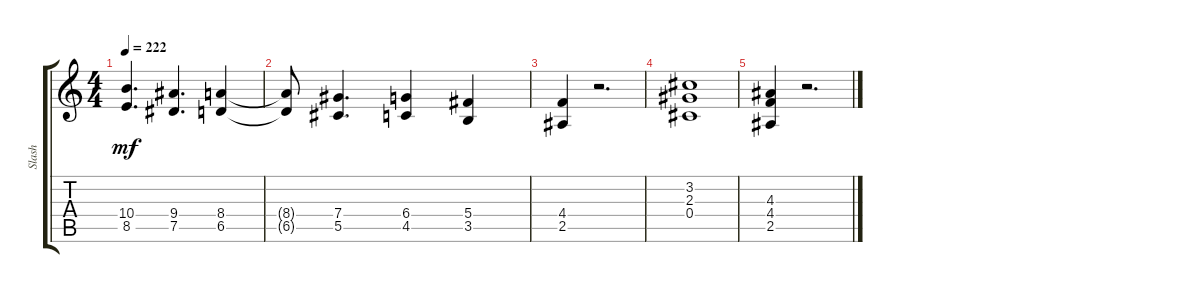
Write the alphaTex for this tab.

\track ("Slash" "Slash") {instrument distortionguitar}
\staff {score tabs}
\tuning (Eb4 Bb3 Gb3 Db3 Ab2 Eb2) {hide}
\ts (4 4)
\tempo 222
\clef g2
\ks c
(10.4 8.5).4{d dy mf} (9.4 7.5).4{d} (8.4 6.5).4 |
(8.4{t} 6.5{t}).8 (7.4 5.5).4{d} (6.4 4.5).4 (5.4 3.5).4 |
(4.4 2.5).4 r.2{d} |
(3.2 2.3 0.4).1 |
(4.3 4.4 2.5).4 r.2{d}
